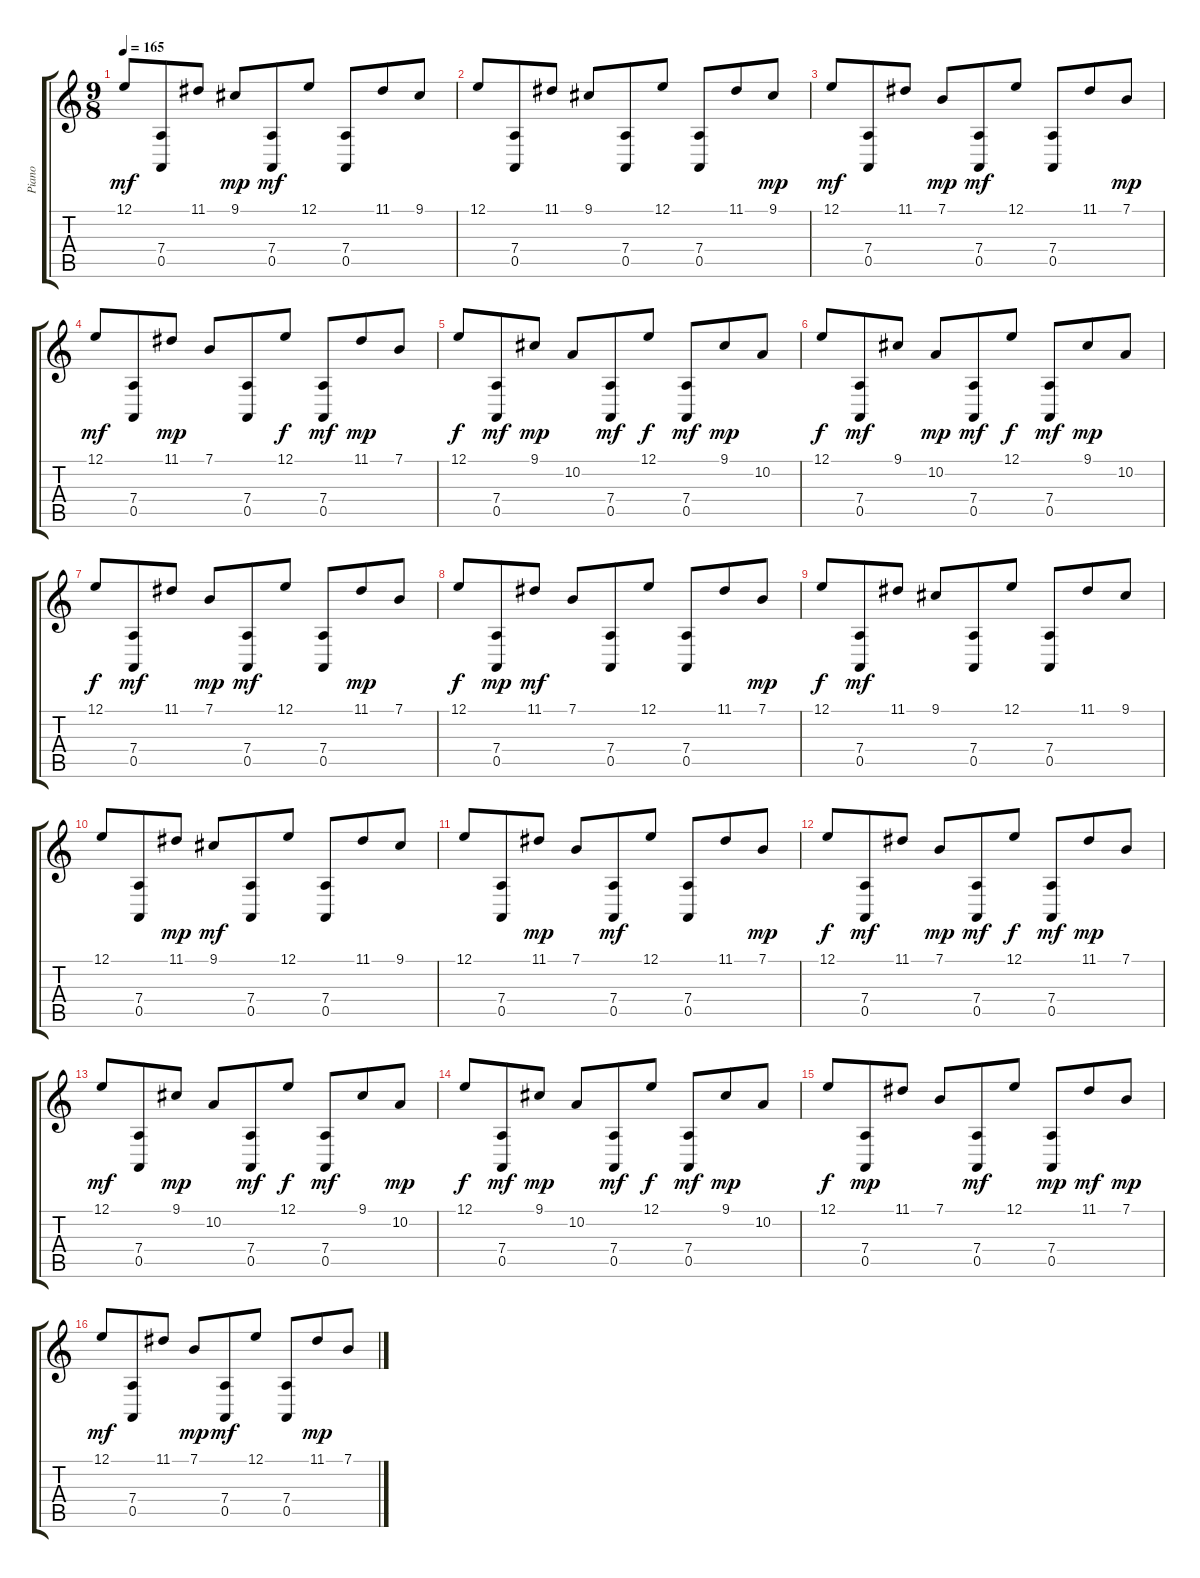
\track ("Piano" "Piano") {instrument acousticgrandpiano}
\staff {score tabs}
\tuning (E4 B3 G3 D3 A2 E2) {hide}
\ts (9 8)
\tempo 165
\clef g2
\ks c
12.1.8{dy mf} (7.4 0.5).8 11.1.8 9.1.8{dy mp} (7.4 0.5).8{dy mf} 12.1.8 (7.4 0.5).8 11.1.8 9.1.8 |
12.1.8 (7.4 0.5).8 11.1.8 9.1.8 (7.4 0.5).8 12.1.8 (7.4 0.5).8 11.1.8 9.1.8{dy mp} |
12.1.8{dy mf} (7.4 0.5).8 11.1.8 7.1.8{dy mp} (7.4 0.5).8{dy mf} 12.1.8 (7.4 0.5).8 11.1.8 7.1.8{dy mp} |
12.1.8{dy mf} (7.4 0.5).8 11.1.8{dy mp} 7.1.8 (7.4 0.5).8 12.1.8{dy f} (7.4 0.5).8{dy mf} 11.1.8{dy mp} 7.1.8 |
12.1.8{dy f} (7.4 0.5).8{dy mf} 9.1.8{dy mp} 10.2.8 (7.4 0.5).8{dy mf} 12.1.8{dy f} (7.4 0.5).8{dy mf} 9.1.8{dy mp} 10.2.8 |
12.1.8{dy f} (7.4 0.5).8{dy mf} 9.1.8 10.2.8{dy mp} (7.4 0.5).8{dy mf} 12.1.8{dy f} (7.4 0.5).8{dy mf} 9.1.8{dy mp} 10.2.8 |
12.1.8{dy f} (7.4 0.5).8{dy mf} 11.1.8 7.1.8{dy mp} (7.4 0.5).8{dy mf} 12.1.8 (7.4 0.5).8 11.1.8{dy mp} 7.1.8 |
12.1.8{dy f} (7.4 0.5).8{dy mp} 11.1.8{dy mf} 7.1.8 (7.4 0.5).8 12.1.8 (7.4 0.5).8 11.1.8 7.1.8{dy mp} |
12.1.8{dy f} (7.4 0.5).8{dy mf} 11.1.8 9.1.8 (7.4 0.5).8 12.1.8 (7.4 0.5).8 11.1.8 9.1.8 |
12.1.8 (7.4 0.5).8 11.1.8{dy mp} 9.1.8{dy mf} (7.4 0.5).8 12.1.8 (7.4 0.5).8 11.1.8 9.1.8 |
12.1.8 (7.4 0.5).8 11.1.8{dy mp} 7.1.8 (7.4 0.5).8{dy mf} 12.1.8 (7.4 0.5).8 11.1.8 7.1.8{dy mp} |
12.1.8{dy f} (7.4 0.5).8{dy mf} 11.1.8 7.1.8{dy mp} (7.4 0.5).8{dy mf} 12.1.8{dy f} (7.4 0.5).8{dy mf} 11.1.8{dy mp} 7.1.8 |
12.1.8{dy mf} (7.4 0.5).8 9.1.8{dy mp} 10.2.8 (7.4 0.5).8{dy mf} 12.1.8{dy f} (7.4 0.5).8{dy mf} 9.1.8 10.2.8{dy mp} |
12.1.8{dy f} (7.4 0.5).8{dy mf} 9.1.8{dy mp} 10.2.8 (7.4 0.5).8{dy mf} 12.1.8{dy f} (7.4 0.5).8{dy mf} 9.1.8{dy mp} 10.2.8 |
12.1.8{dy f} (7.4 0.5).8{dy mp} 11.1.8 7.1.8 (7.4 0.5).8{dy mf} 12.1.8 (7.4 0.5).8{dy mp} 11.1.8{dy mf} 7.1.8{dy mp} |
12.1.8{dy mf} (7.4 0.5).8 11.1.8 7.1.8{dy mp} (7.4 0.5).8{dy mf} 12.1.8 (7.4 0.5).8 11.1.8{dy mp} 7.1.8
